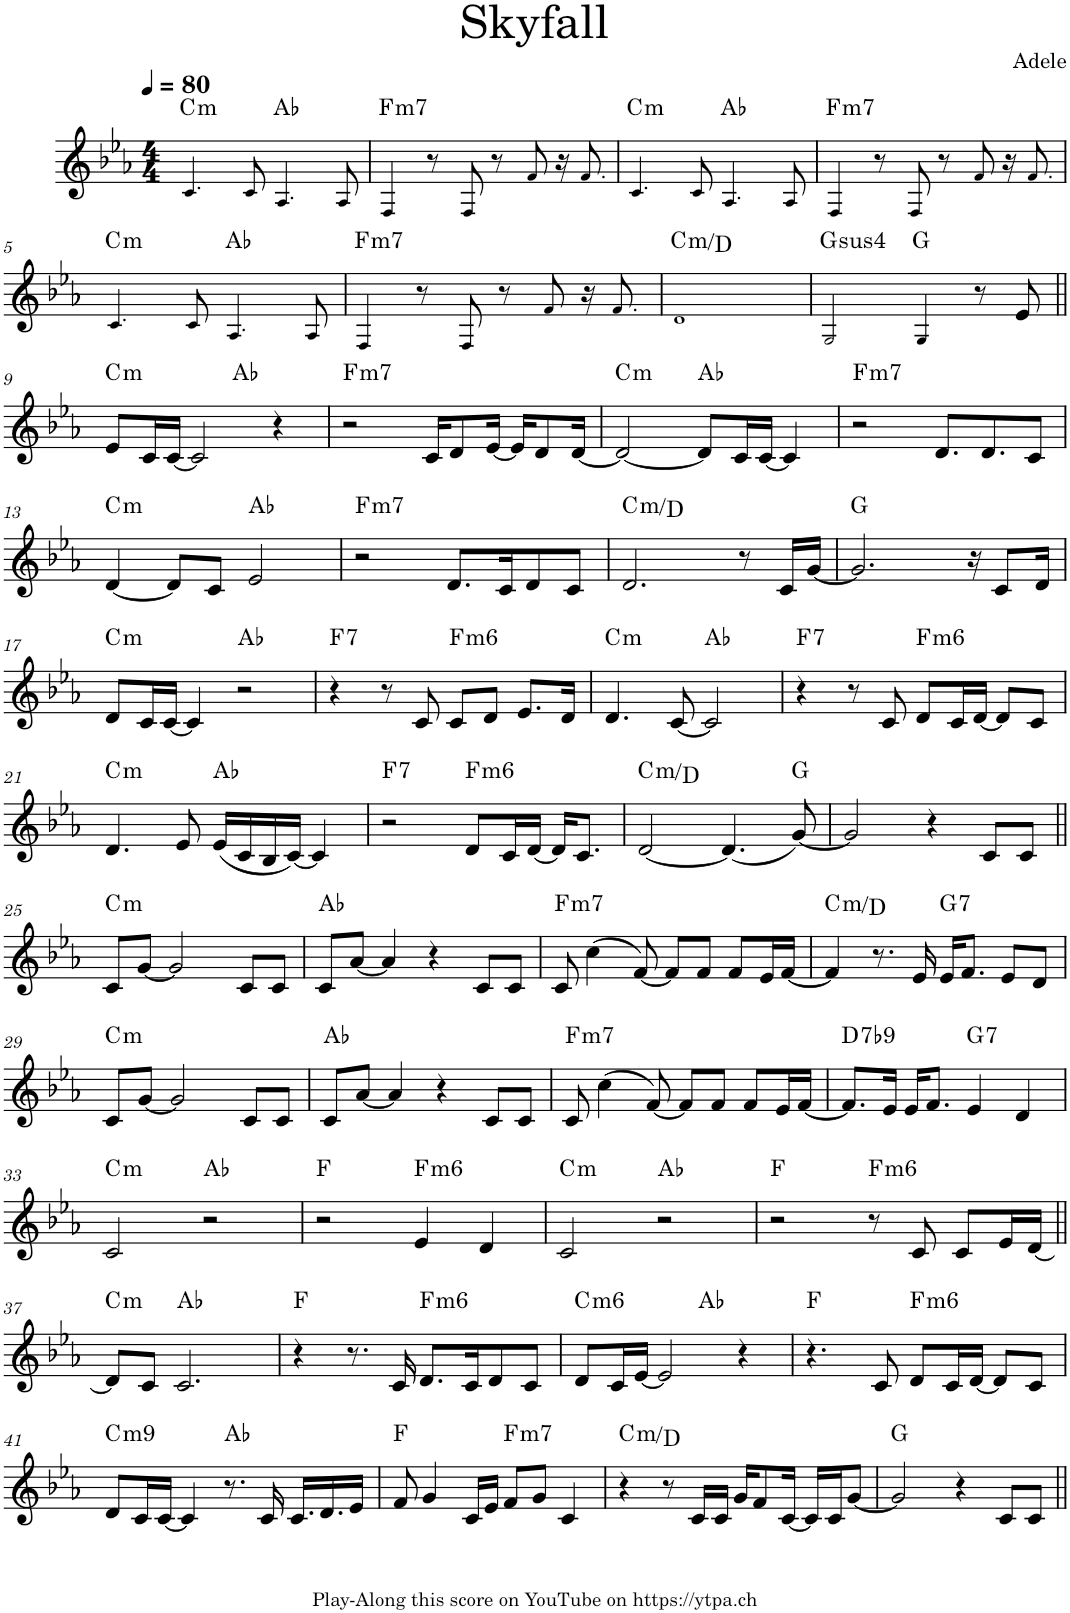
**kern	**harte
*part1	*part1
*staff1	*
*I"Piano	*
*I'Pno.	*
*clefG2	*
*k[b-e-a-]	*
*M4/4	*
*MM80	*
=1	=1
!	!LO:H:kt=m
4.c!/	C:min
8c!/	.
4.A-!/	Ab:maj
8A-!/	.
=2	=2
!	!LO:H:kt=m7
4F!/	F:min7
8r	.
8F!/	.
8r	.
8f!/	.
16r	.
8.f!/	.
=3	=3
!	!LO:H:kt=m
4.c!/	C:min
8c!/	.
4.A-!/	Ab:maj
8A-!/	.
=4	=4
!	!LO:H:kt=m7
4F!/	F:min7
8r	.
8F!/	.
8r	.
8f!/	.
16r	.
8.f!/	.
!!LO:LB:g=z
=5	=5
!	!LO:H:kt=m
4.c!/	C:min
8c!/	.
4.A-!/	Ab:maj
8A-!/	.
=6	=6
!	!LO:H:kt=m7
4F!/	F:min7
8r	.
8F!/	.
8r	.
8f!/	.
16r	.
8.f!/	.
=7	=7
!	!LO:H:kt=m
1d!	C:min/2
=8	=8
!	!LO:H:kt=4
2G!/	G:sus4
4G!/	G:maj
8r	.
8e-/	.
!!LO:LB:g=z
=9||	=9||
!	!LO:H:kt=m
*^	*
8e-/L	2ryy	C:min
16c/L	.	.
[16c/JJ	.	.
2c/]	.	.
.	2ryy	Ab:maj
4r	.	.
=10	=10	=10
!	!	!LO:H:kt=m7
*v	*v	*
2r	F:min7
16c/KL	.
8d/	.
[16e-/Jk	.
16e-/KL]	.
8d/	.
[16d/Jk	.
=11	=11
!	!LO:H:kt=m
2d/_	C:min
8d/L]	Ab:maj
16c/L	.
[16c/JJ	.
4c/]	.
=12	=12
!	!LO:H:kt=m7
2r	F:min7
8.d/L	.
8.d/	.
8c/J	.
!!LO:LB:g=z
=13	=13
!	!LO:H:kt=m
[4d/	C:min
8d/L]	.
8c/J	.
2e-/	Ab:maj
=14	=14
!	!LO:H:kt=m7
2r	F:min7
8.d/L	.
16c/K	.
8d/	.
8c/J	.
=15	=15
!	!LO:H:kt=m
2.d/	C:min/2
8r	.
16c/LL	.
[16g/JJ	.
=16	=16
2.g/]	G:maj
16r	.
8c/L	.
16d/Jk	.
!!LO:LB:g=z
=17	=17
!	!LO:H:kt=m
8d/L	C:min
16c/L	.
[16c/JJ	.
4c/]	.
2r	Ab:maj
=18	=18
!	!LO:H:kt=7
4r	F:7
8r	.
8c/	.
!	!LO:H:kt=m6
8c/L	F:min6
8d/J	.
8.e-/L	.
16d/Jk	.
=19	=19
!	!LO:H:kt=m
4.d/	C:min
[8c/	.
2c/]	Ab:maj
=20	=20
!	!LO:H:kt=7
4r	F:7
8r	.
8c/	.
!	!LO:H:kt=m6
8d/L	F:min6
16c/L	.
[16d/JJ	.
8d/L]	.
8c/J	.
!!LO:LB:g=z
=21	=21
!	!LO:H:kt=m
4.d/	C:min
8e-/	.
(16e-/LL	Ab:maj
16c/	.
16B-/	.
[16c/JJ)	.
4c/]	.
=22	=22
!	!LO:H:kt=7
2r	F:7
!	!LO:H:kt=m6
8d/L	F:min6
16c/L	.
[16d/JJ	.
16d/KL]	.
8.c/J	.
=23	=23
!	!LO:H:kt=m
[2d/	C:min/2
(4.d/]	.
[8g/)	G:maj
=24	=24
2g/]	.
4r	.
8c/L	.
8c/J	.
!!LO:LB:g=z
=25||	=25||
!	!LO:H:kt=m
8c/L	C:min
[8g/J	.
2g/]	.
8c/L	.
8c/J	.
=26	=26
8c/L	Ab:maj
[8a-/J	.
4a-/]	.
4r	.
8c/L	.
8c/J	.
=27	=27
!	!LO:H:kt=m7
8c/	F:min7
(4cc\	.
[8f/)	.
8f/L]	.
8f/J	.
8f/L	.
16e-/L	.
[16f/JJ	.
=28	=28
!	!LO:H:kt=m
4f/]	C:min/2
8.r	.
16e-/	.
!	!LO:H:kt=7
16e-/KL	G:7
8.f/J	.
8e-/L	.
8d/J	.
!!LO:LB:g=z
=29	=29
!	!LO:H:kt=m
8c/L	C:min
[8g/J	.
2g/]	.
8c/L	.
8c/J	.
=30	=30
8c/L	Ab:maj
[8a-/J	.
4a-/]	.
4r	.
8c/L	.
8c/J	.
=31	=31
!	!LO:H:kt=m7
8c/	F:min7
(4cc\	.
[8f/)	.
8f/L]	.
8f/J	.
8f/L	.
16e-/L	.
[16f/JJ	.
=32	=32
!	!LO:H:kt=7
8.f/L]	D:7(b9)
16e-/Jk	.
16e-/KL	.
8.f/J	.
!	!LO:H:kt=7
4e-/	G:7
4d/	.
!!LO:LB:g=z
=33	=33
!	!LO:H:kt=m
2c/	C:min
2r	Ab:maj
=34	=34
2r	F:maj
!	!LO:H:kt=m6
4e-/	F:min6
4d/	.
=35	=35
!	!LO:H:kt=m
2c/	C:min
2r	Ab:maj
=36	=36
2r	F:maj
!	!LO:H:kt=m6
8r	F:min6
8c/	.
8c/L	.
16e-/L	.
[16d/JJ	.
!!LO:LB:g=z
=37||	=37||
!	!LO:H:kt=m
8d/L]	C:min
8c/J	.
2.c/	Ab:maj
=38	=38
4r	F:maj
8.r	.
16c/	.
!	!LO:H:kt=m6
8.d/L	F:min6
16c/K	.
8d/	.
8c/J	.
=39	=39
!	!LO:H:kt=m6
*^	*
8d/L	2ryy	C:min6
16c/L	.	.
[16e-/JJ	.	.
2e-/]	.	.
.	2ryy	Ab:maj
4r	.	.
*v	*v	*
=40	=40
4.r	F:maj
8c/	.
!	!LO:H:kt=m6
8d/L	F:min6
16c/L	.
[16d/JJ	.
8d/L]	.
8c/J	.
!!LO:LB:g=z
=41	=41
!	!LO:H:kt=m9
8d/L	C:min9
16c/L	.
[16c/JJ	.
4c/]	.
8.r	Ab:maj
16c/	.
16.c/LL	.
16.d/	.
16e-/JJ	.
=42	=42
8f/	F:maj
4g/	.
16c/LL	.
16e-/JJ	.
!	!LO:H:kt=m7
8f/L	F:min7
8g/J	.
4c/	.
=43	=43
!	!LO:H:kt=m
4r	C:min/2
8r	.
16c/LL	.
16c/JJ	.
16g/KL	.
8f/	.
[16c/Jk	.
16c/LL]	.
16c/J	.
[8g/J	.
=44	=44
2g/]	G:maj
4r	.
8c/L	.
8c/J	.
=||	=||
*-	*-
